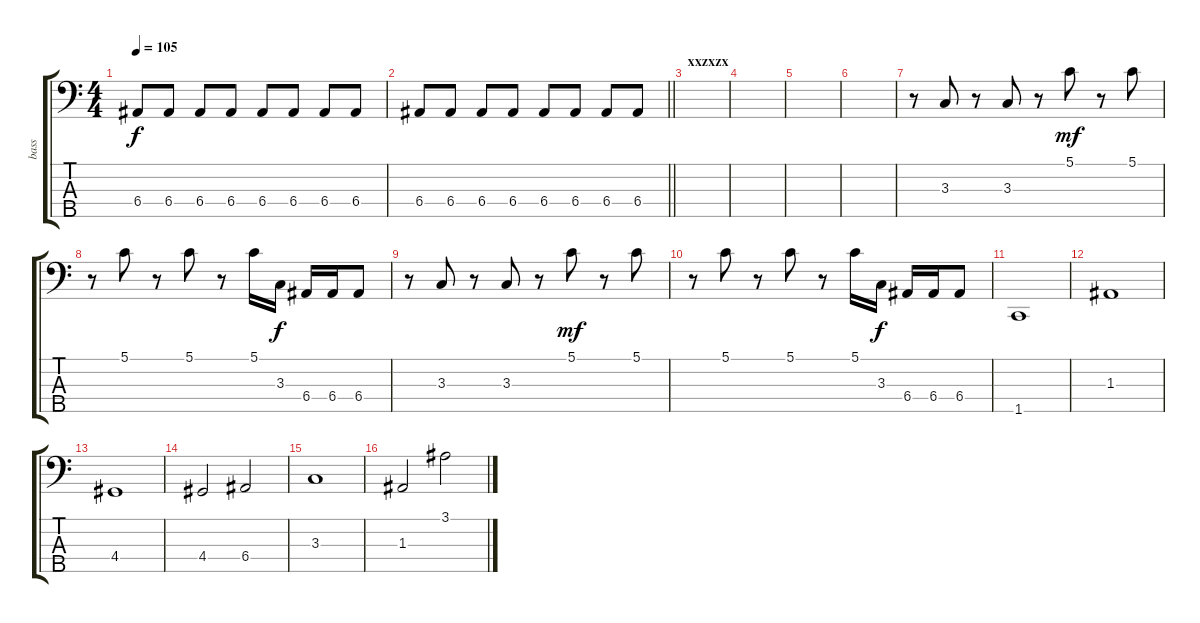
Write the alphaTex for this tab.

\track ("bass" "bass") {instrument electricbassfinger}
\staff {score tabs}
\tuning (G2 D2 A1 E1 B0) {hide}
\ts (4 4)
\tempo 105
\clef f4
\ks c
6.4.8{dy f} 6.4.8 6.4.8 6.4.8 6.4.8 6.4.8 6.4.8 6.4.8 |
\barLineRight lightlight
6.4.8 6.4.8 6.4.8 6.4.8 6.4.8 6.4.8 6.4.8 6.4.8 |
\section ("" "xxzxzx")
|
|
|
|
r.8 3.3.8 r.8 3.3.8 r.8 5.1.8{dy mf} r.8 5.1.8 |
r.8 5.1.8 r.8 5.1.8 r.8 5.1.16 3.3.16{dy f} 6.4.16 6.4.16 6.4.8 |
r.8 3.3.8 r.8 3.3.8 r.8 5.1.8{dy mf} r.8 5.1.8 |
r.8 5.1.8 r.8 5.1.8 r.8 5.1.16 3.3.16{dy f} 6.4.16 6.4.16 6.4.8 |
1.5.1 |
1.3.1 |
4.4.1 |
4.4.2 6.4.2 |
3.3.1 |
1.3.2 3.1.2
